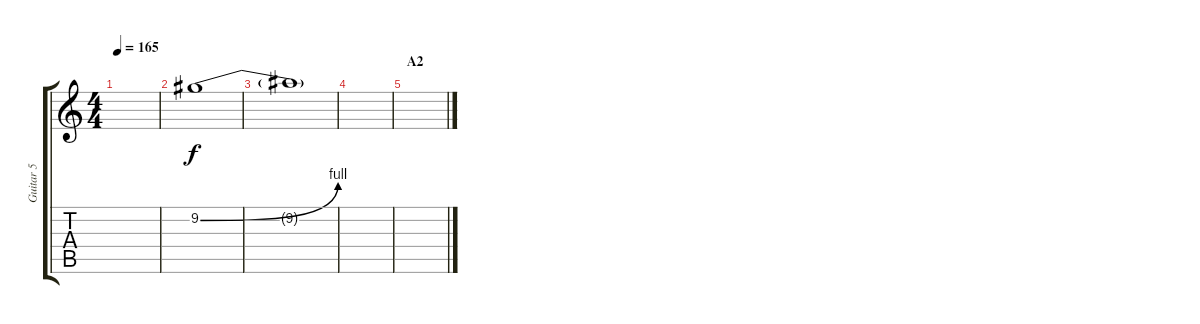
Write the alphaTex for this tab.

\track ("Guitar 5" "Guitar 5") {instrument distortionguitar}
\staff {score tabs}
\tuning (E4 B3 G3 D3 A2 E2) {hide}
\ts (4 4)
\tempo 165
\clef g2
\ks c
|
9.2{be (bend 0 0 60 4)}.1 |
9.2{t}.1{dy f} |
|
\section ("" "A2")
